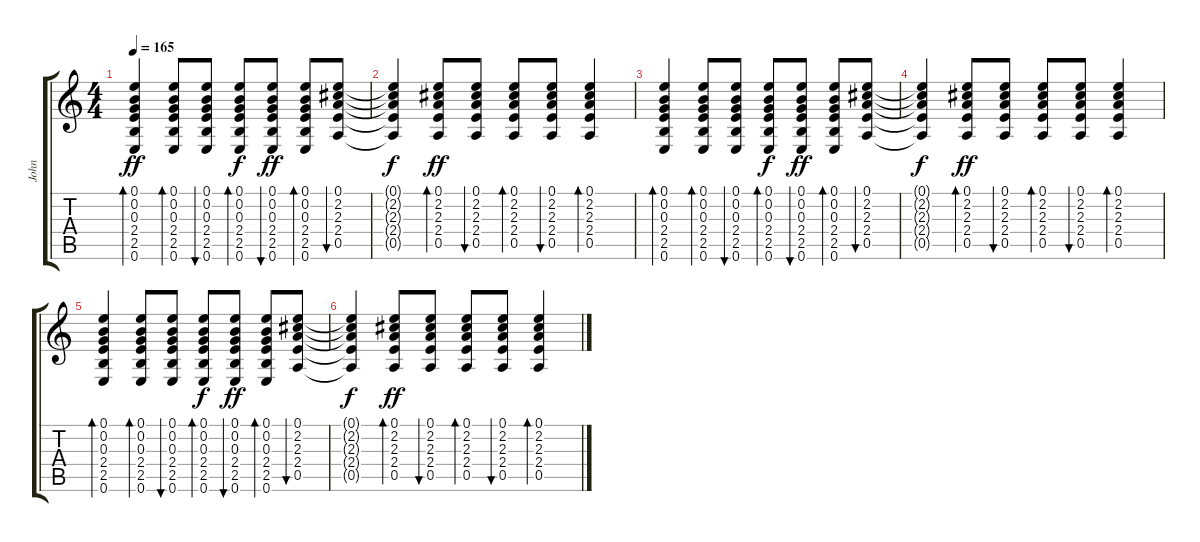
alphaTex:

\track ("John" "John") {instrument acousticguitarsteel}
\staff {score tabs}
\tuning (E4 B3 G3 D3 A2 E2) {hide}
\ts (4 4)
\tempo 165
\clef g2
\ks c
(0.1 0.2 0.3 2.4 2.5 0.6).4{bd 60 dy ff volume 7} (0.1 0.2 0.3 2.4 2.5 0.6).8{bd 60} (0.1 0.2 0.3 2.4 2.5 0.6).8{bu 60} (0.1 0.2 0.3 2.4 2.5 0.6).8{bd 60 dy f} (0.1 0.2 0.3 2.4 2.5 0.6).8{bu 60 dy ff} (0.1 0.2 0.3 2.4 2.5 0.6).8{bd 60} (0.1 2.2 2.3 2.4 0.5).8{bu 60} |
(0.1{t} 2.2{t} 2.3{t} 2.4{t} 0.5{t}).4{dy f volume 6} (0.1 2.2 2.3 2.4 0.5).8{bd 60 dy ff} (0.1 2.2 2.3 2.4 0.5).8{bu 60} (0.1 2.2 2.3 2.4 0.5).8{bd 60} (0.1 2.2 2.3 2.4 0.5).8{bu 60} (0.1 2.2 2.3 2.4 0.5).4{bd 60} |
(0.1 0.2 0.3 2.4 2.5 0.6).4{bd 60 volume 5} (0.1 0.2 0.3 2.4 2.5 0.6).8{bd 60} (0.1 0.2 0.3 2.4 2.5 0.6).8{bu 60} (0.1 0.2 0.3 2.4 2.5 0.6).8{bd 60 dy f} (0.1 0.2 0.3 2.4 2.5 0.6).8{bu 60 dy ff} (0.1 0.2 0.3 2.4 2.5 0.6).8{bd 60} (0.1 2.2 2.3 2.4 0.5).8{bu 60} |
(0.1{t} 2.2{t} 2.3{t} 2.4{t} 0.5{t}).4{dy f volume 4} (0.1 2.2 2.3 2.4 0.5).8{bd 60 dy ff} (0.1 2.2 2.3 2.4 0.5).8{bu 60} (0.1 2.2 2.3 2.4 0.5).8{bd 60} (0.1 2.2 2.3 2.4 0.5).8{bu 60} (0.1 2.2 2.3 2.4 0.5).4{bd 60} |
(0.1 0.2 0.3 2.4 2.5 0.6).4{bd 60 volume 2} (0.1 0.2 0.3 2.4 2.5 0.6).8{bd 60} (0.1 0.2 0.3 2.4 2.5 0.6).8{bu 60} (0.1 0.2 0.3 2.4 2.5 0.6).8{bd 60 dy f} (0.1 0.2 0.3 2.4 2.5 0.6).8{bu 60 dy ff} (0.1 0.2 0.3 2.4 2.5 0.6).8{bd 60} (0.1 2.2 2.3 2.4 0.5).8{bu 60} |
(0.1{t} 2.2{t} 2.3{t} 2.4{t} 0.5{t}).4{dy f volume 1} (0.1 2.2 2.3 2.4 0.5).8{bd 60 dy ff} (0.1 2.2 2.3 2.4 0.5).8{bu 60} (0.1 2.2 2.3 2.4 0.5).8{bd 60} (0.1 2.2 2.3 2.4 0.5).8{bu 60} (0.1 2.2 2.3 2.4 0.5).4{bd 60}
